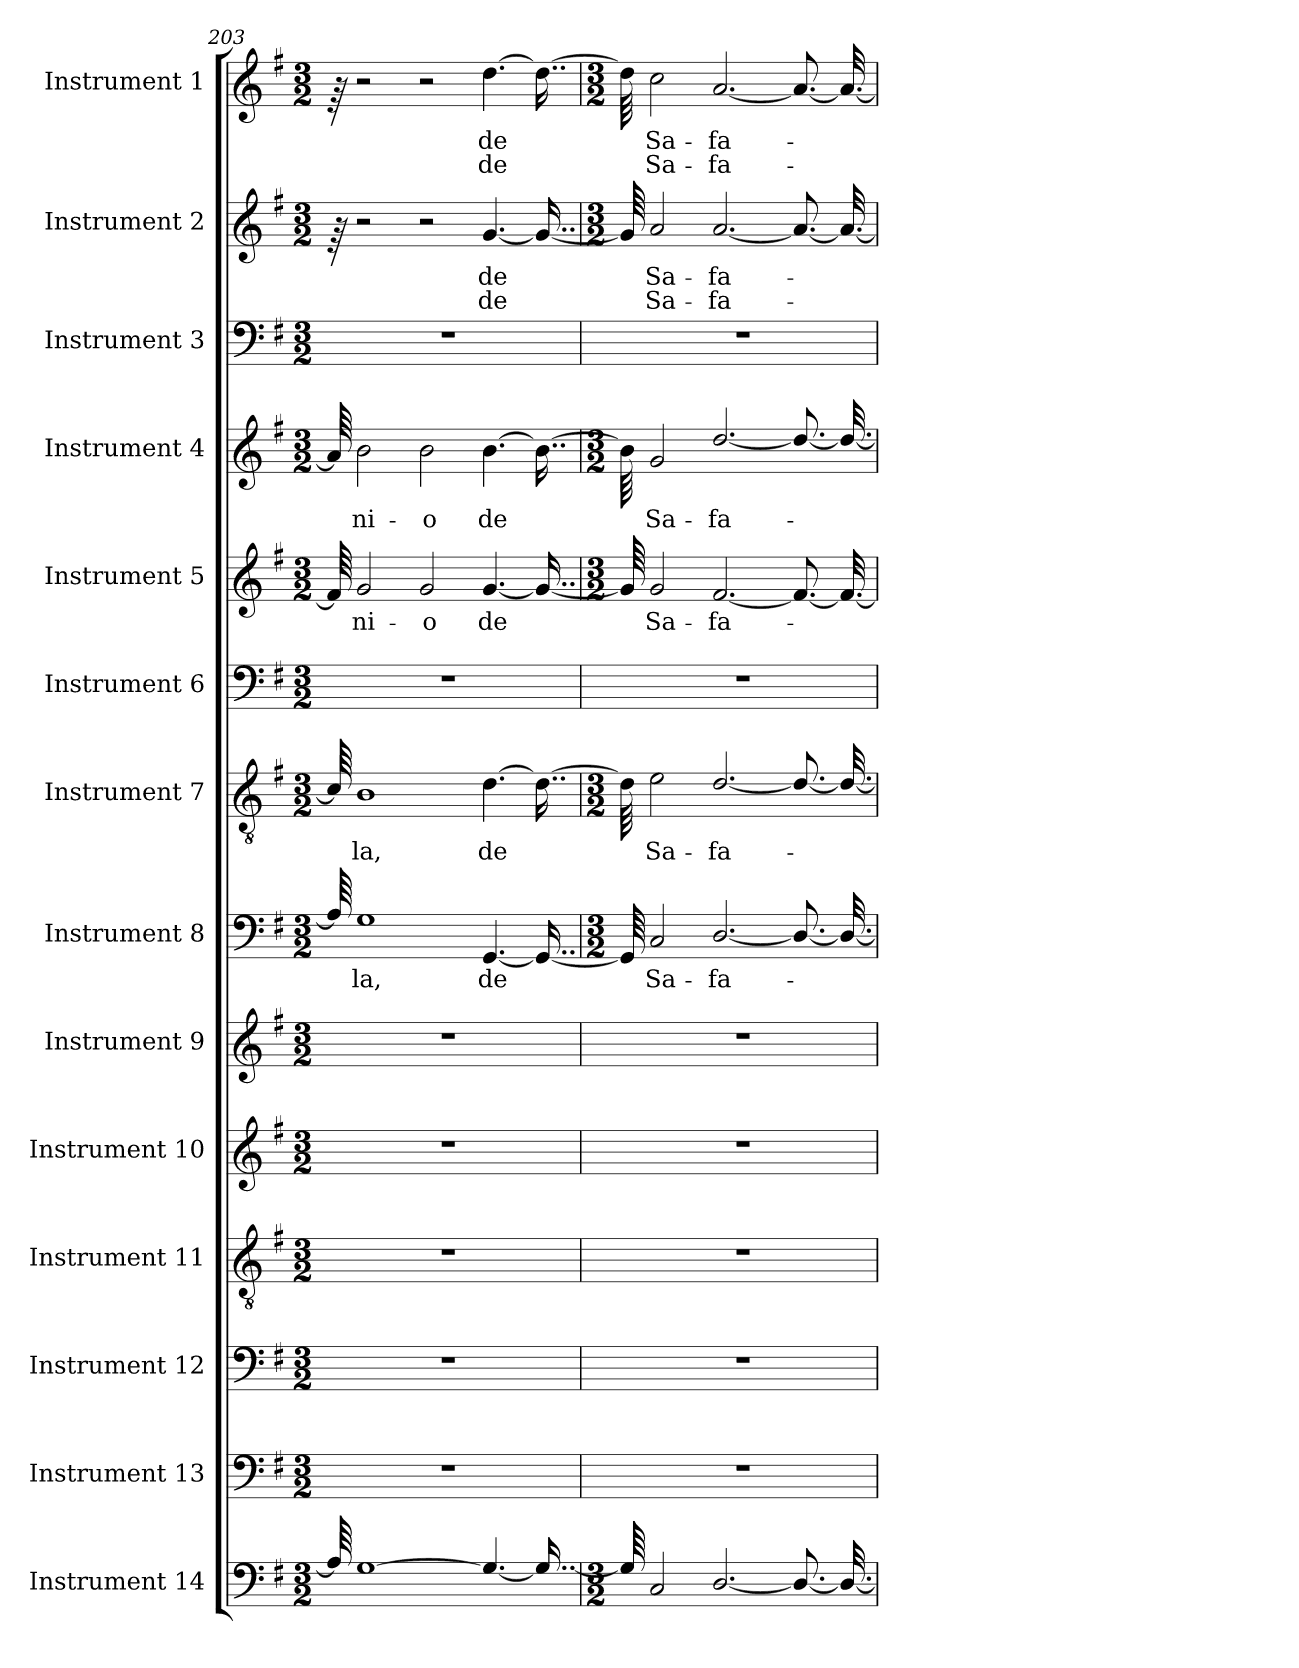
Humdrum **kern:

**kern	**kern	**kern	**kern	**kern	**kern	**kern	**text	**kern	**text	**kern	**kern	**text	**kern	**text	**kern	**kern	**text	**text	**kern	**text	**text
*part14	*part13	*part12	*part11	*part10	*part9	*part8	*part8	*part7	*part7	*part6	*part5	*part5	*part4	*part4	*part3	*part2	*part2	*part2	*part1	*part1	*part1
*staff14	*staff13	*staff12	*staff11	*staff10	*staff9	*staff8	*staff8	*staff7	*staff7	*staff6	*staff5	*staff5	*staff4	*staff4	*staff3	*staff2	*staff2	*staff2	*staff1	*staff1	*staff1
*I"Instrument 14	*I"Instrument 13	*I"Instrument 12	*I"Instrument 11	*I"Instrument 10	*I"Instrument 9	*I"Instrument 8	*	*I"Instrument 7	*	*I"Instrument 6	*I"Instrument 5	*	*I"Instrument 4	*	*I"Instrument 3	*I"Instrument 2	*	*	*I"Instrument 1	*	*
!!LO:PB:g=z
*clefF4	*clefF4	*clefF4	*clefGv2	*clefG2	*clefG2	*clefF4	*	*clefGv2	*	*clefF4	*clefG2	*	*clefG2	*	*clefF4	*clefG2	*	*	*clefG2	*	*
*k[f#]	*k[f#]	*k[f#]	*k[f#]	*k[f#]	*k[f#]	*k[f#]	*	*k[f#]	*	*k[f#]	*k[f#]	*	*k[f#]	*	*k[f#]	*k[f#]	*	*	*k[f#]	*	*
*G:	*G:	*G:	*G:	*G:	*G:	*G:	*	*G:	*	*G:	*G:	*	*G:	*	*G:	*G:	*	*	*G:	*	*
*M3/2	*M3/2	*M3/2	*M3/2	*M3/2	*M3/2	*M3/2	*	*M3/2	*	*M3/2	*M3/2	*	*M3/2	*	*M3/2	*M3/2	*	*	*M3/2	*	*
=203	=203	=203	=203	=203	=203	=203	=203	=203	=203	=203	=203	=203	=203	=203	=203	=203	=203	=203	=203	=203	=203
64A/]	1.r	1.r	1.r	1.r	1.r	64A/]	.	64c/]	.	1.r	64f#/]	.	64a/]	.	1.r	64rf	.	.	64rf	.	.
!	!	!	!	!	!	!	!LO:LY:b:rj	!	!LO:LY:b:rj	!	!	!LO:LY:b:rj	!	!LO:LY:b:rj	!	!	!	!	!	!	!
[<1G	.	.	.	.	.	1G	-la,	1B	-la,	.	2g/	-ni-	2b\	-ni-	.	2r	.	.	2r	.	.
!	!	!	!	!	!	!	!	!	!	!	!	!LO:LY:b:rj	!	!LO:LY:b:rj	!	!	!	!	!	!	!
.	.	.	.	.	.	.	.	.	.	.	2g/	-o	2b\	-o	.	2r	.	.	2r	.	.
!	!	!	!	!	!	!	!LO:LY:b:rj	!	!LO:LY:b:rj	!	!	!LO:LY:b:rj	!	!LO:LY:b:rj	!	!	!LO:LY:b:rj	!LO:LY:b:rj	!	!LO:LY:b:cj	!LO:LY:b:cj
4.G/_<	.	.	.	.	.	[<4.GG/	de	[>4.d\	de	.	[<4.g/	de	[>4.b\	de	.	[<4.g/	de	de	[>4.dd\	de	de
16..G/_<	.	.	.	.	.	16..GG/_<	.	16..d\_>	.	.	16..g/_<	.	16..b\_>	.	.	16..g/_<	.	.	16..dd\_>	.	.
=204	=204	=204	=204	=204	=204	=204	=204	=204	=204	=204	=204	=204	=204	=204	=204	=204	=204	=204	=204	=204	=204
*M3/2	*	*	*	*	*	*M3/2	*	*M3/2	*	*	*M3/2	*	*M3/2	*	*	*M3/2	*	*	*M3/2	*	*
64G/]	1.r	1.r	1.r	1.r	1.r	64GG/]	.	64d\]	.	1.r	64g/]	.	64b\]	.	1.r	64g/]	.	.	64dd\]	.	.
!	!	!	!	!	!	!	!LO:LY:b:rj	!	!LO:LY:b:rj	!	!	!LO:LY:b:rj	!	!LO:LY:b:rj	!	!	!LO:LY:b:rj	!LO:LY:b:rj	!	!LO:LY:b:cj	!LO:LY:b:cj
2C/	.	.	.	.	.	2C/	Sa-	2e\	Sa-	.	2g/	Sa-	2g/	Sa-	.	2a/	Sa-	-Sa-	2cc\	Sa-	-Sa-
!	!	!	!	!	!	!	!LO:LY:b:rj	!	!LO:LY:b:rj	!	!	!LO:LY:b:rj	!	!LO:LY:b:rj	!	!	!LO:LY:b:rj	!LO:LY:b:rj	!	!LO:LY:b:cj	!LO:LY:b:cj
[<2.D/	.	.	.	.	.	[<2.D/	-fa-	[<2.d/	-fa-	.	[<2.f#/	-fa-	[<2.dd/	-fa-	.	[<2.a/	-fa-	-fa-	[<2.a/	-fa-	-fa-
8.D/_<	.	.	.	.	.	8.D/_<	.	8.d/_<	.	.	8.f#/_<	.	8.dd/_<	.	.	8.a/_<	.	.	8.a/_<	.	.
32.D/_<	.	.	.	.	.	32.D/_<	.	32.d/_<	.	.	32.f#/_<	.	32.dd/_<	.	.	32.a/_<	.	.	32.a/_<	.	.
=	=	=	=	=	=	=	=	=	=	=	=	=	=	=	=	=	=	=	=	=	=
*-	*-	*-	*-	*-	*-	*-	*-	*-	*-	*-	*-	*-	*-	*-	*-	*-	*-	*-	*-	*-	*-
